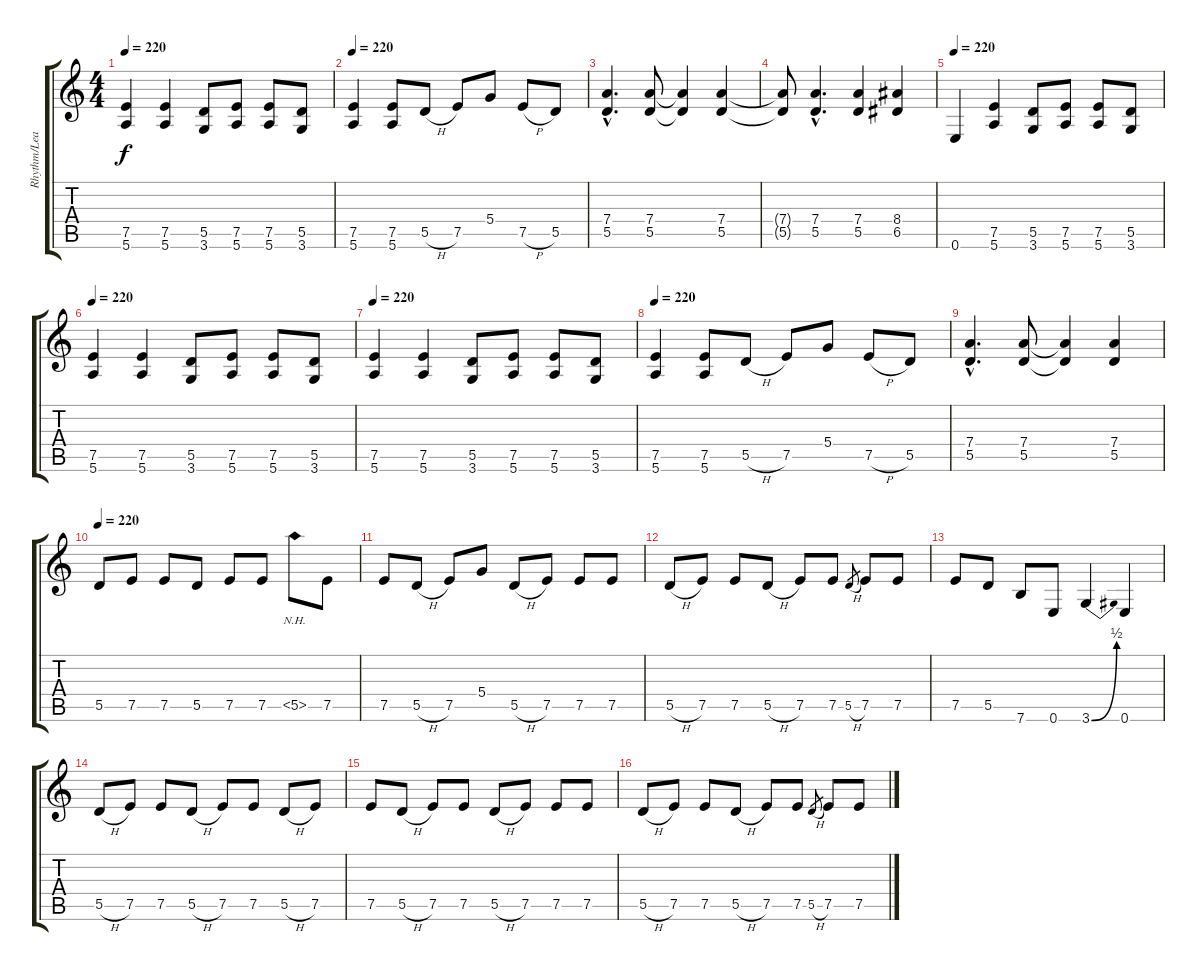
\track ("Rhythm/Lead" "Rhythm/Lea") {instrument distortionguitar}
\staff {score tabs}
\tuning (E4 B3 G3 D3 A2 E2) {hide}
\ts (4 4)
\tempo 220
\clef g2
\ks c
(7.5 5.6).4{dy f} (7.5 5.6).4 (5.5 3.6).8 (7.5 5.6).8 (7.5 5.6).8 (5.5 3.6).8 |
\tempo 220
(7.5 5.6).4 (7.5 5.6).8 5.5{h}.8 7.5.8 5.4.8 7.5{h}.8 5.5.8 |
(7.4{hac} 5.5{hac}).4{d} (7.4 5.5).8 (7.4{t} 5.5{t}).4 (7.4 5.5).4 |
(7.4{t} 5.5{t}).8 (7.4{hac} 5.5{hac}).4{d} (7.4 5.5).4 (8.4 6.5).4 |
\tempo 220
0.6.4 (7.5 5.6).4 (5.5 3.6).8 (7.5 5.6).8 (7.5 5.6).8 (5.5 3.6).8 |
\tempo 220
(7.5 5.6).4 (7.5 5.6).4 (5.5 3.6).8 (7.5 5.6).8 (7.5 5.6).8 (5.5 3.6).8 |
\tempo 220
(7.5 5.6).4 (7.5 5.6).4 (5.5 3.6).8 (7.5 5.6).8 (7.5 5.6).8 (5.5 3.6).8 |
\tempo 220
(7.5 5.6).4 (7.5 5.6).8 5.5{h}.8 7.5.8 5.4.8 7.5{h}.8 5.5.8 |
(7.4{hac} 5.5{hac}).4{d} (7.4 5.5).8 (7.4{t} 5.5{t}).4 (7.4 5.5).4 |
\tempo 220
5.5.8{instrument distortionguitar} 7.5.8 7.5.8 5.5.8 7.5.8 7.5.8 5.5{nh}.8 7.5.8 |
7.5.8 5.5{h}.8 7.5.8 5.4.8 5.5{h}.8 7.5.8 7.5.8 7.5.8 |
5.5{h}.8 7.5.8 7.5.8 5.5{h}.8 7.5.8 7.5.8 5.5{h}.8{gr} 7.5.8 7.5.8 |
7.5.8 5.5.8 7.6.8 0.6.8 3.6{be (bend 0 0 60 2)}.4 0.6.4 |
5.5{h}.8 7.5.8 7.5.8 5.5{h}.8 7.5.8 7.5.8 5.5{h}.8 7.5.8 |
7.5.8 5.5{h}.8 7.5.8 7.5.8 5.5{h}.8 7.5.8 7.5.8 7.5.8 |
5.5{h}.8 7.5.8 7.5.8 5.5{h}.8 7.5.8 7.5.8 5.5{h}.8{gr} 7.5.8 7.5.8
